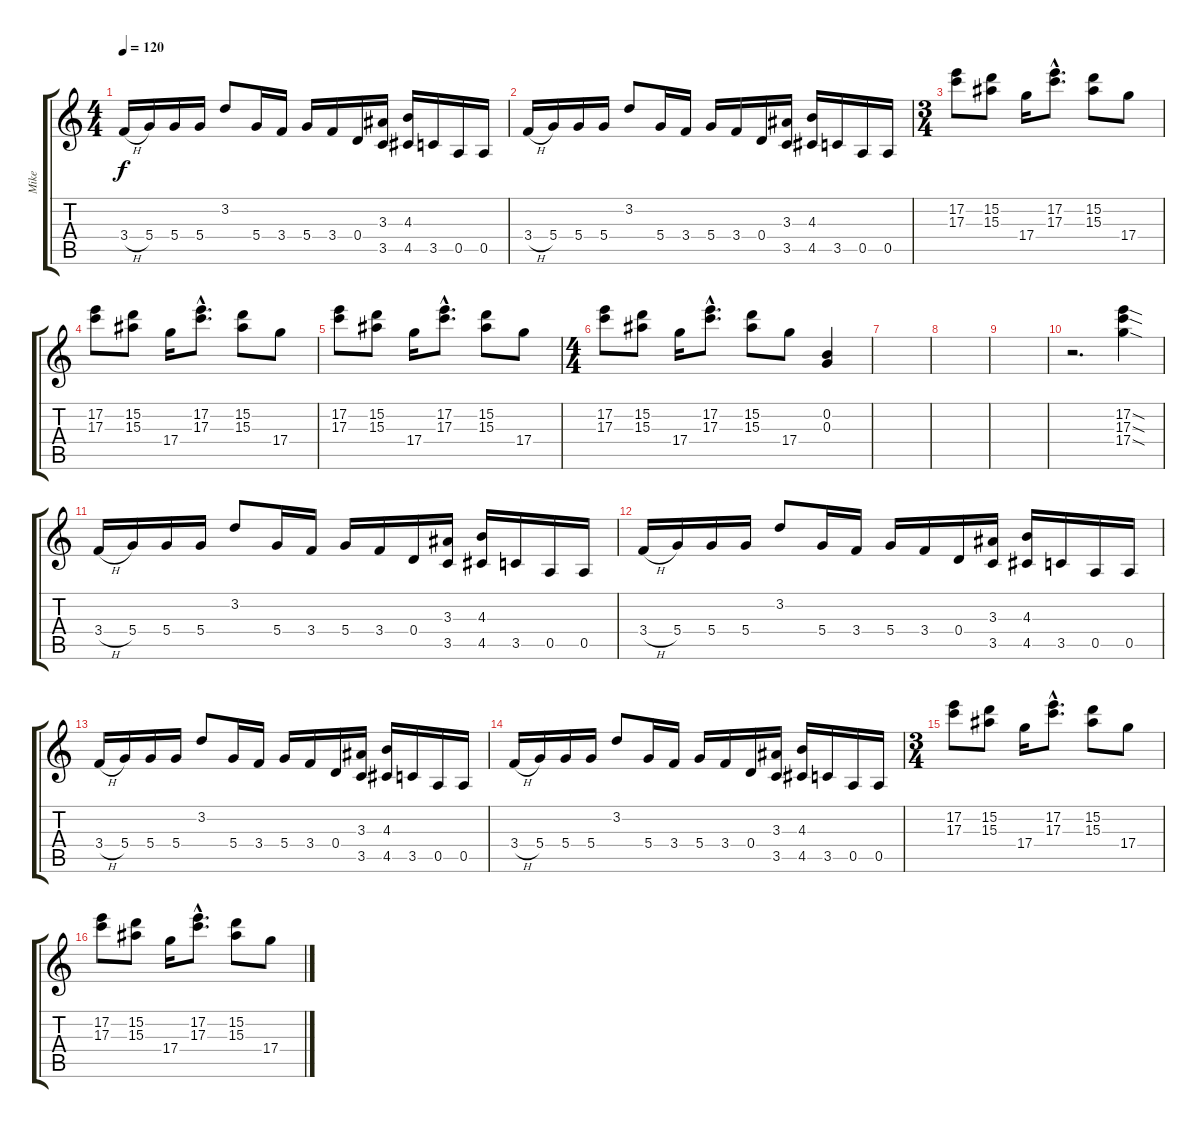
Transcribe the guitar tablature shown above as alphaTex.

\track ("Mike" "Mike") {instrument distortionguitar}
\staff {score tabs}
\tuning (E4 B3 G3 D3 A2 E2) {hide}
\ts (4 4)
\tempo 120
\clef g2
\ks c
3.4{h}.16{dy f} 5.4.16 5.4.16 5.4.16 3.2.8 5.4.16 3.4.16 5.4.16 3.4.16 0.4.16 (3.3 3.5).16 (4.3 4.5).16 3.5.16 0.5.16 0.5.16 |
3.4{h}.16 5.4.16 5.4.16 5.4.16 3.2.8 5.4.16 3.4.16 5.4.16 3.4.16 0.4.16 (3.3 3.5).16 (4.3 4.5).16 3.5.16 0.5.16 0.5.16 |
\ts (3 4)
(17.2 17.3).8 (15.2 15.3).8 17.4.16 (17.2{hac} 17.3{hac}).8{d} (15.2 15.3).8 17.4.8 |
(17.2 17.3).8 (15.2 15.3).8 17.4.16 (17.2{hac} 17.3{hac}).8{d} (15.2 15.3).8 17.4.8 |
(17.2 17.3).8 (15.2 15.3).8 17.4.16 (17.2{hac} 17.3{hac}).8{d} (15.2 15.3).8 17.4.8 |
\ts (4 4)
(17.2 17.3).8 (15.2 15.3).8 17.4.16 (17.2{hac} 17.3{hac}).8{d} (15.2 15.3).8 17.4.8 (0.2 0.3).4 |
|
|
|
r.2{d} (17.2{sod} 17.3{sod} 17.4{sod}).4 |
3.4{h}.16 5.4.16 5.4.16 5.4.16 3.2.8 5.4.16 3.4.16 5.4.16 3.4.16 0.4.16 (3.3 3.5).16 (4.3 4.5).16 3.5.16 0.5.16 0.5.16 |
3.4{h}.16 5.4.16 5.4.16 5.4.16 3.2.8 5.4.16 3.4.16 5.4.16 3.4.16 0.4.16 (3.3 3.5).16 (4.3 4.5).16 3.5.16 0.5.16 0.5.16 |
3.4{h}.16 5.4.16 5.4.16 5.4.16 3.2.8 5.4.16 3.4.16 5.4.16 3.4.16 0.4.16 (3.3 3.5).16 (4.3 4.5).16 3.5.16 0.5.16 0.5.16 |
3.4{h}.16 5.4.16 5.4.16 5.4.16 3.2.8 5.4.16 3.4.16 5.4.16 3.4.16 0.4.16 (3.3 3.5).16 (4.3 4.5).16 3.5.16 0.5.16 0.5.16 |
\ts (3 4)
(17.2 17.3).8 (15.2 15.3).8 17.4.16 (17.2{hac} 17.3{hac}).8{d} (15.2 15.3).8 17.4.8 |
(17.2 17.3).8 (15.2 15.3).8 17.4.16 (17.2{hac} 17.3{hac}).8{d} (15.2 15.3).8 17.4.8
